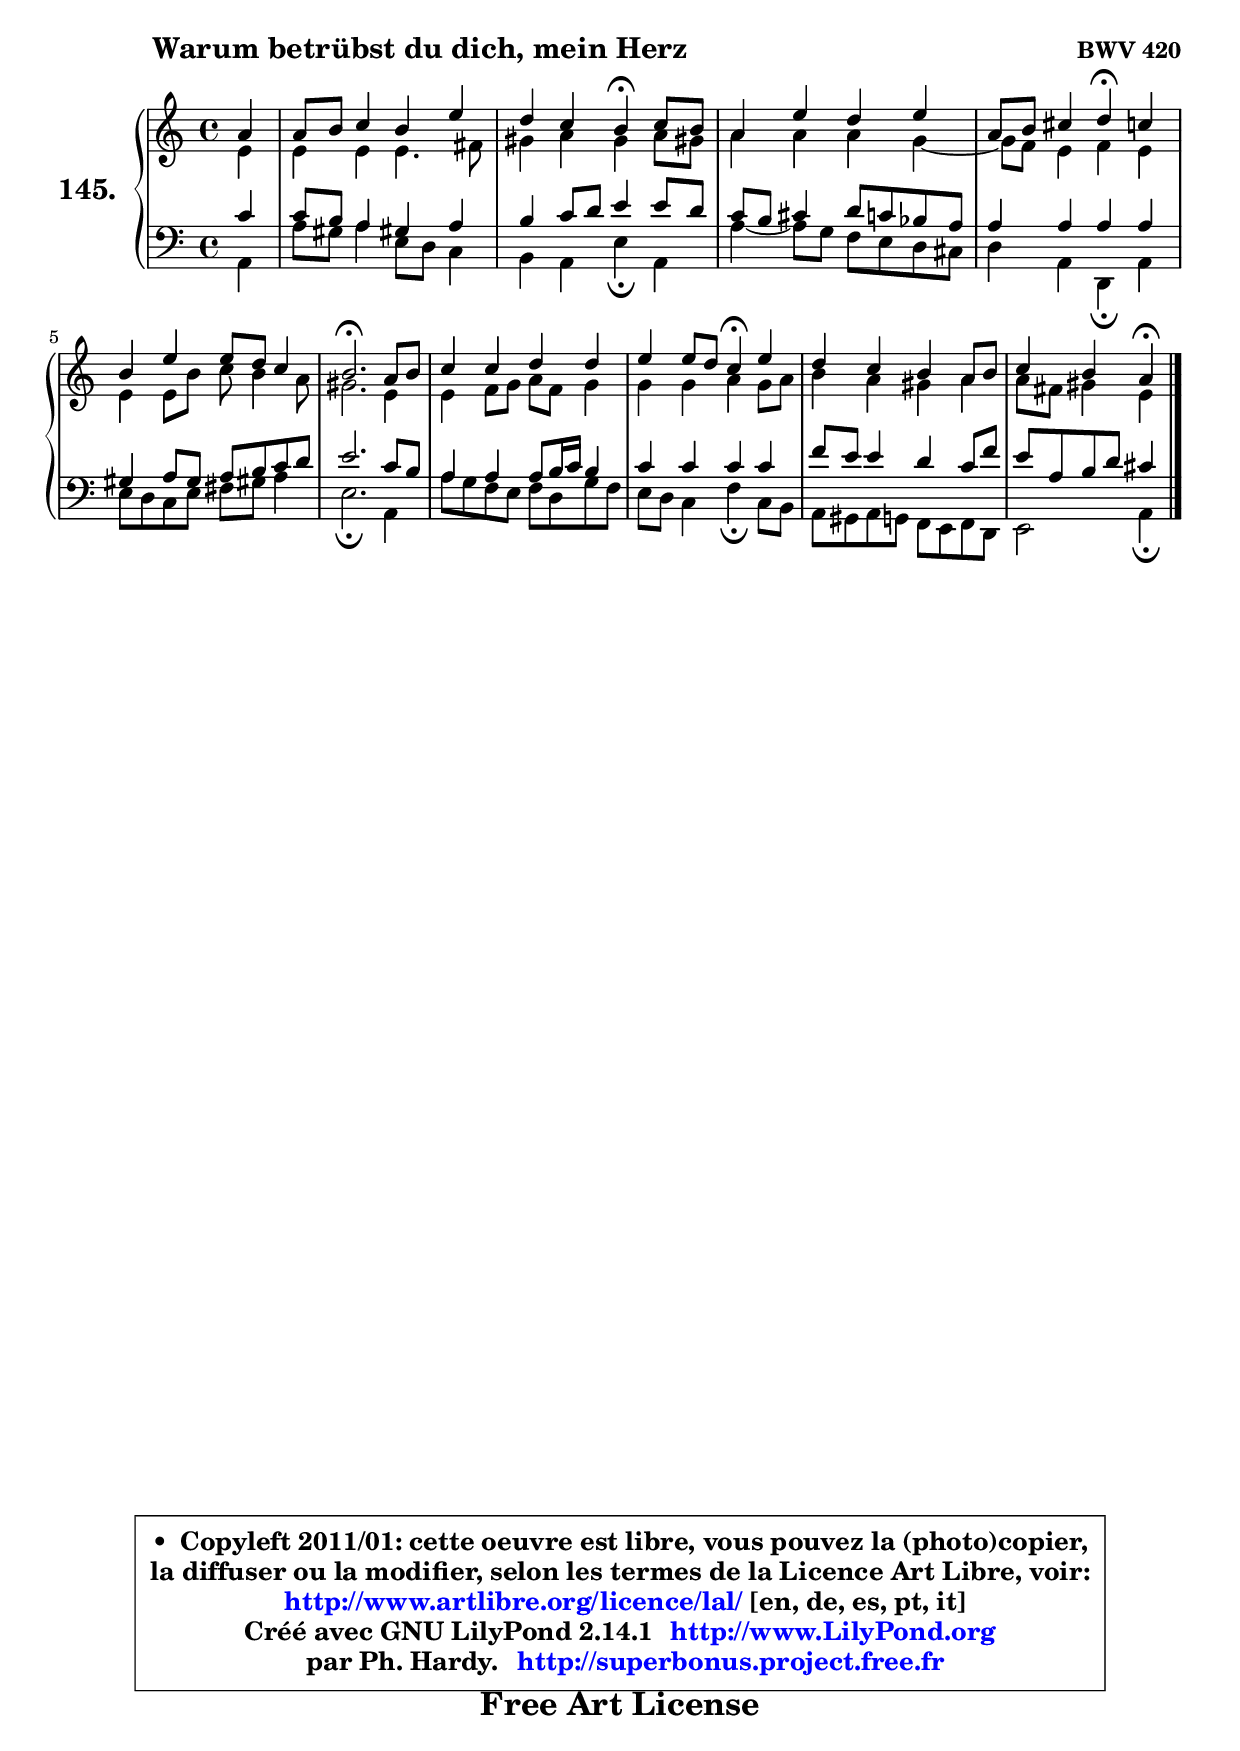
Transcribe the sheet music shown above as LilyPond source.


\version "2.14.1"

    \paper {
%	system-system-spacing #'padding = #0.1
%	score-system-spacing #'padding = #0.1
%	ragged-bottom = ##f
%	ragged-last-bottom = ##f
	}

    \header {
      opus = \markup { \bold "BWV 420" }
      piece = \markup { \hspace #9 \fontsize #2 \bold "Warum betrübst du dich, mein Herz" }
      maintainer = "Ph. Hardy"
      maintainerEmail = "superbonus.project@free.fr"
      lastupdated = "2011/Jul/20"
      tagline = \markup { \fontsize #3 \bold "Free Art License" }
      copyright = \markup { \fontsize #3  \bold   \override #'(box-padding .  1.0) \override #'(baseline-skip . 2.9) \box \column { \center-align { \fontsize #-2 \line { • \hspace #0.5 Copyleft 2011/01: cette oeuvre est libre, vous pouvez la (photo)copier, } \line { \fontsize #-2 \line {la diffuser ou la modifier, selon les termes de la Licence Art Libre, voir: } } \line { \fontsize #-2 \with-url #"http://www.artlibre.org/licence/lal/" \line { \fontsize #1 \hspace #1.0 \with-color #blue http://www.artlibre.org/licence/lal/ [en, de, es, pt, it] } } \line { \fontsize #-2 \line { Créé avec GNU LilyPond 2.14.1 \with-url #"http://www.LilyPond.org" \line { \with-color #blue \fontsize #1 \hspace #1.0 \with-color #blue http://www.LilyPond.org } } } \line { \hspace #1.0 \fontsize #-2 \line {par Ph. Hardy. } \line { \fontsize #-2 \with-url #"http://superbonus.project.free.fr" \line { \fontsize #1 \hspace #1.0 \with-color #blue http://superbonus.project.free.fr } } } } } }

	  }

  guidemidi = {
        r4 |
        R1 |
        r2 \tempo 4 = 30 r4 \tempo 4 = 78 r4 |
        R1 |
        r2 \tempo 4 = 30 r4 \tempo 4 = 78 r4 |
        R1 |
        \tempo 4 = 40 r2. \tempo 4 = 78 r4 |
        R1 |
        r2 \tempo 4 = 30 r4 \tempo 4 = 78 r4 |
        R1 |
        r2 \tempo 4 = 30 r4 
	}

  upper = {
	\time 4/4
	\key a \minor
	\clef treble
	\partial 4
	\voiceOne
	<< { 
	% SOPRANO
	\set Voice.midiInstrument = "acoustic grand"
	\relative c'' {
        a4 |
        a8 b c4 b e |
        d4 c b\fermata c8 b |
        a4 e' d e |
        a,8 b cis4 d\fermata c |
        b4 e e8 d c4 |
        b2.\fermata a8 b |
        c4 c d d |
        e4 e8 d c4\fermata e |
        d4 c b a8 b |
        c4 b a4\fermata
        \bar "|."
	} % fin de relative
	}

	\context Voice="1" { \voiceTwo 
	% ALTO
	\set Voice.midiInstrument = "acoustic grand"
	\relative c' {
        e4 |
        e4 e e4. fis8 |
        gis4 a gis a8 gis! |
        a4 a a g4 ~ |
	g8 f8 e4 f e |
        e4 e8 b' c b4 a8 |
        gis2. e4 |
        e4 f8 g a f g4 |
        g4 g a g8 a |
        b4 a gis a |
        a8 fis gis4 e
        \bar "|."
	} % fin de relative
	\oneVoice
	} >>
	}

    lower = {
	\time 4/4
	\key a \minor
	\clef bass
	\partial 4
	\voiceOne
	<< { 
	% TENOR
	\set Voice.midiInstrument = "acoustic grand"
	\relative c' {
        c4 |
        c8 b a4 gis! a |
        b4 c8 d e4 e8 d |
        c8 b cis4 d8 c bes a |
        a4 a a a |
        gis4 a8 gis a b c d |
        e2. c8 b |
        a4 a a8 b16 c b4 |
        c4 c c c |
        f8 e e4 d c8 f |
        e8 a, b d cis4
        \bar "|."
	} % fin de relative
	}
	\context Voice="1" { \voiceTwo 
	% BASS
	\set Voice.midiInstrument = "acoustic grand"
	\relative c {
        a4 |
        a'8 gis a4 e8 d c4 |
        b4 a e'\fermata a, |
        a'4 ~ a8 g f e d cis |
        d4 a d,\fermata a' |
        e'8 d c e fis gis! a4 |
        e2.\fermata a,4 |
        a'8 g f e f d g f |
        e8 d c4 f\fermata c8 b |
        a8 gis a g f e f d |
        e2 a4\fermata
        \bar "|."
	} % fin de relative
	\oneVoice
	} >>
	}


    \score { 

	\new PianoStaff <<
	\set PianoStaff.instrumentName = \markup { \bold \huge "145." }
	\new Staff = "upper" \upper
	\new Staff = "lower" \lower
	>>

    \layout {
%	ragged-last = ##f
	   }

         } % fin de score

  \score {
    \unfoldRepeats { << \guidemidi \upper \lower >> }
    \midi {
    \context {
     \Staff
      \remove "Staff_performer"
               }

     \context {
      \Voice
       \consists "Staff_performer"
                }

     \context { 
      \Score
      tempoWholesPerMinute = #(ly:make-moment 78 4)
		}
	    }
	}

